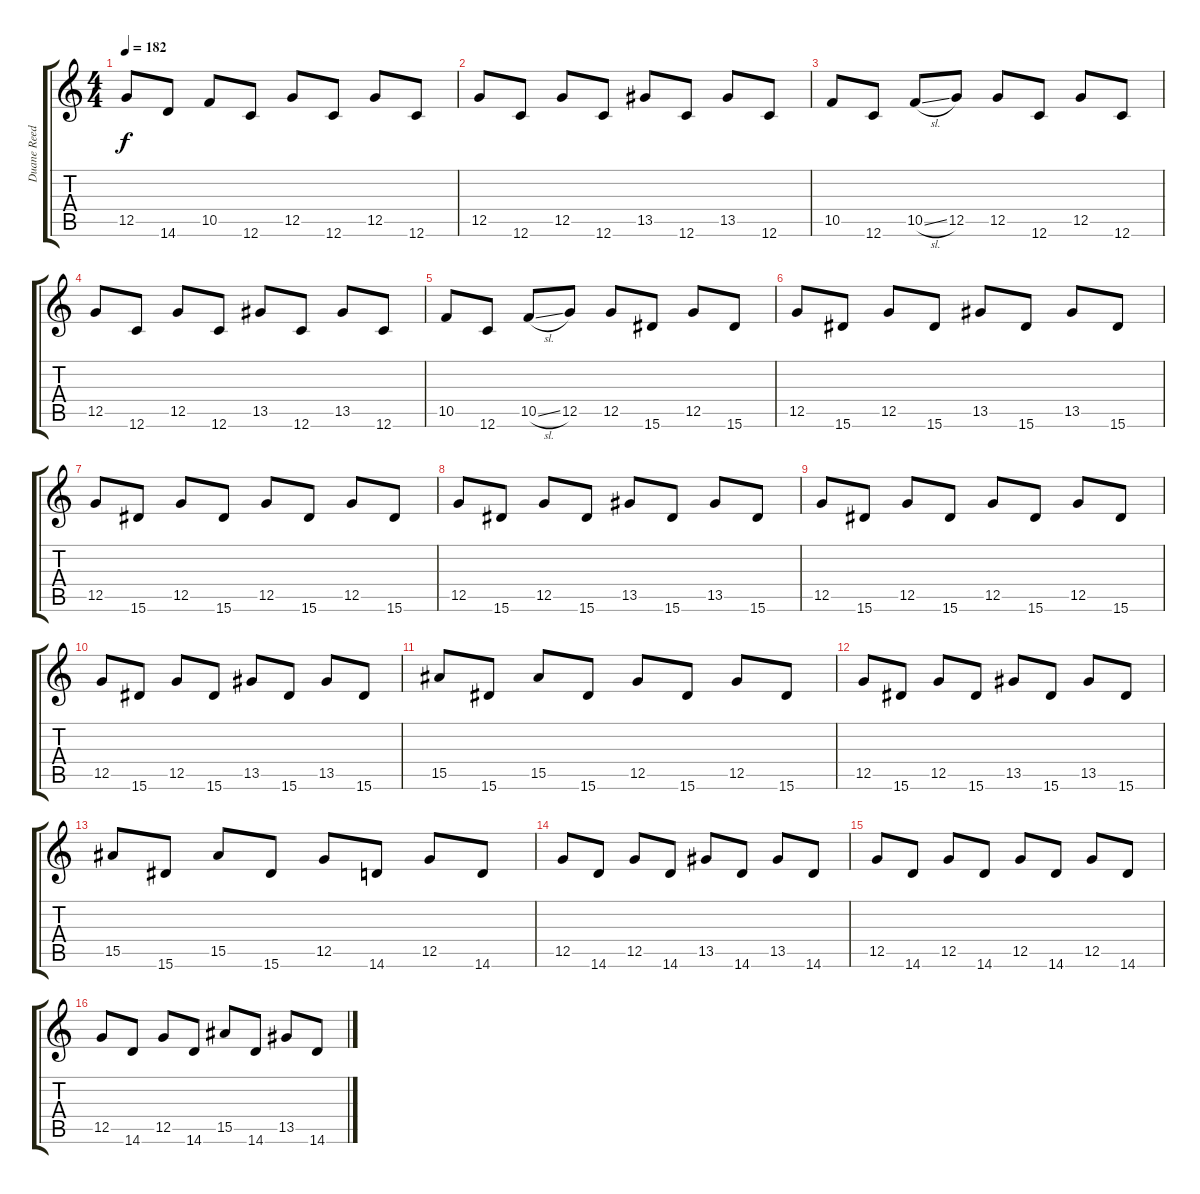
\track ("Duane Reed" "Duane Reed") {instrument overdrivenguitar}
\staff {score tabs}
\tuning (D4 A3 F3 C3 G2 C2) {hide}
\ts (4 4)
\tempo 182
\clef g2
\ks c
12.5.8{dy f} 14.6.8 10.5.8 12.6.8 12.5.8 12.6.8 12.5.8 12.6.8 |
12.5.8 12.6.8 12.5.8 12.6.8 13.5.8 12.6.8 13.5.8 12.6.8 |
10.5.8 12.6.8 10.5{sl}.8 12.5.8 12.5.8 12.6.8 12.5.8 12.6.8 |
12.5.8 12.6.8 12.5.8 12.6.8 13.5.8 12.6.8 13.5.8 12.6.8 |
10.5.8 12.6.8 10.5{sl}.8 12.5.8 12.5.8 15.6.8 12.5.8 15.6.8 |
12.5.8 15.6.8 12.5.8 15.6.8 13.5.8 15.6.8 13.5.8 15.6.8 |
12.5.8 15.6.8 12.5.8 15.6.8 12.5.8 15.6.8 12.5.8 15.6.8 |
12.5.8 15.6.8 12.5.8 15.6.8 13.5.8 15.6.8 13.5.8 15.6.8 |
12.5.8 15.6.8 12.5.8 15.6.8 12.5.8 15.6.8 12.5.8 15.6.8 |
12.5.8 15.6.8 12.5.8 15.6.8 13.5.8 15.6.8 13.5.8 15.6.8 |
15.5.8 15.6.8 15.5.8 15.6.8 12.5.8 15.6.8 12.5.8 15.6.8 |
12.5.8 15.6.8 12.5.8 15.6.8 13.5.8 15.6.8 13.5.8 15.6.8 |
15.5.8 15.6.8 15.5.8 15.6.8 12.5.8 14.6.8 12.5.8 14.6.8 |
12.5.8 14.6.8 12.5.8 14.6.8 13.5.8 14.6.8 13.5.8 14.6.8 |
12.5.8 14.6.8 12.5.8 14.6.8 12.5.8 14.6.8 12.5.8 14.6.8 |
12.5.8 14.6.8 12.5.8 14.6.8 15.5.8 14.6.8 13.5.8 14.6.8
